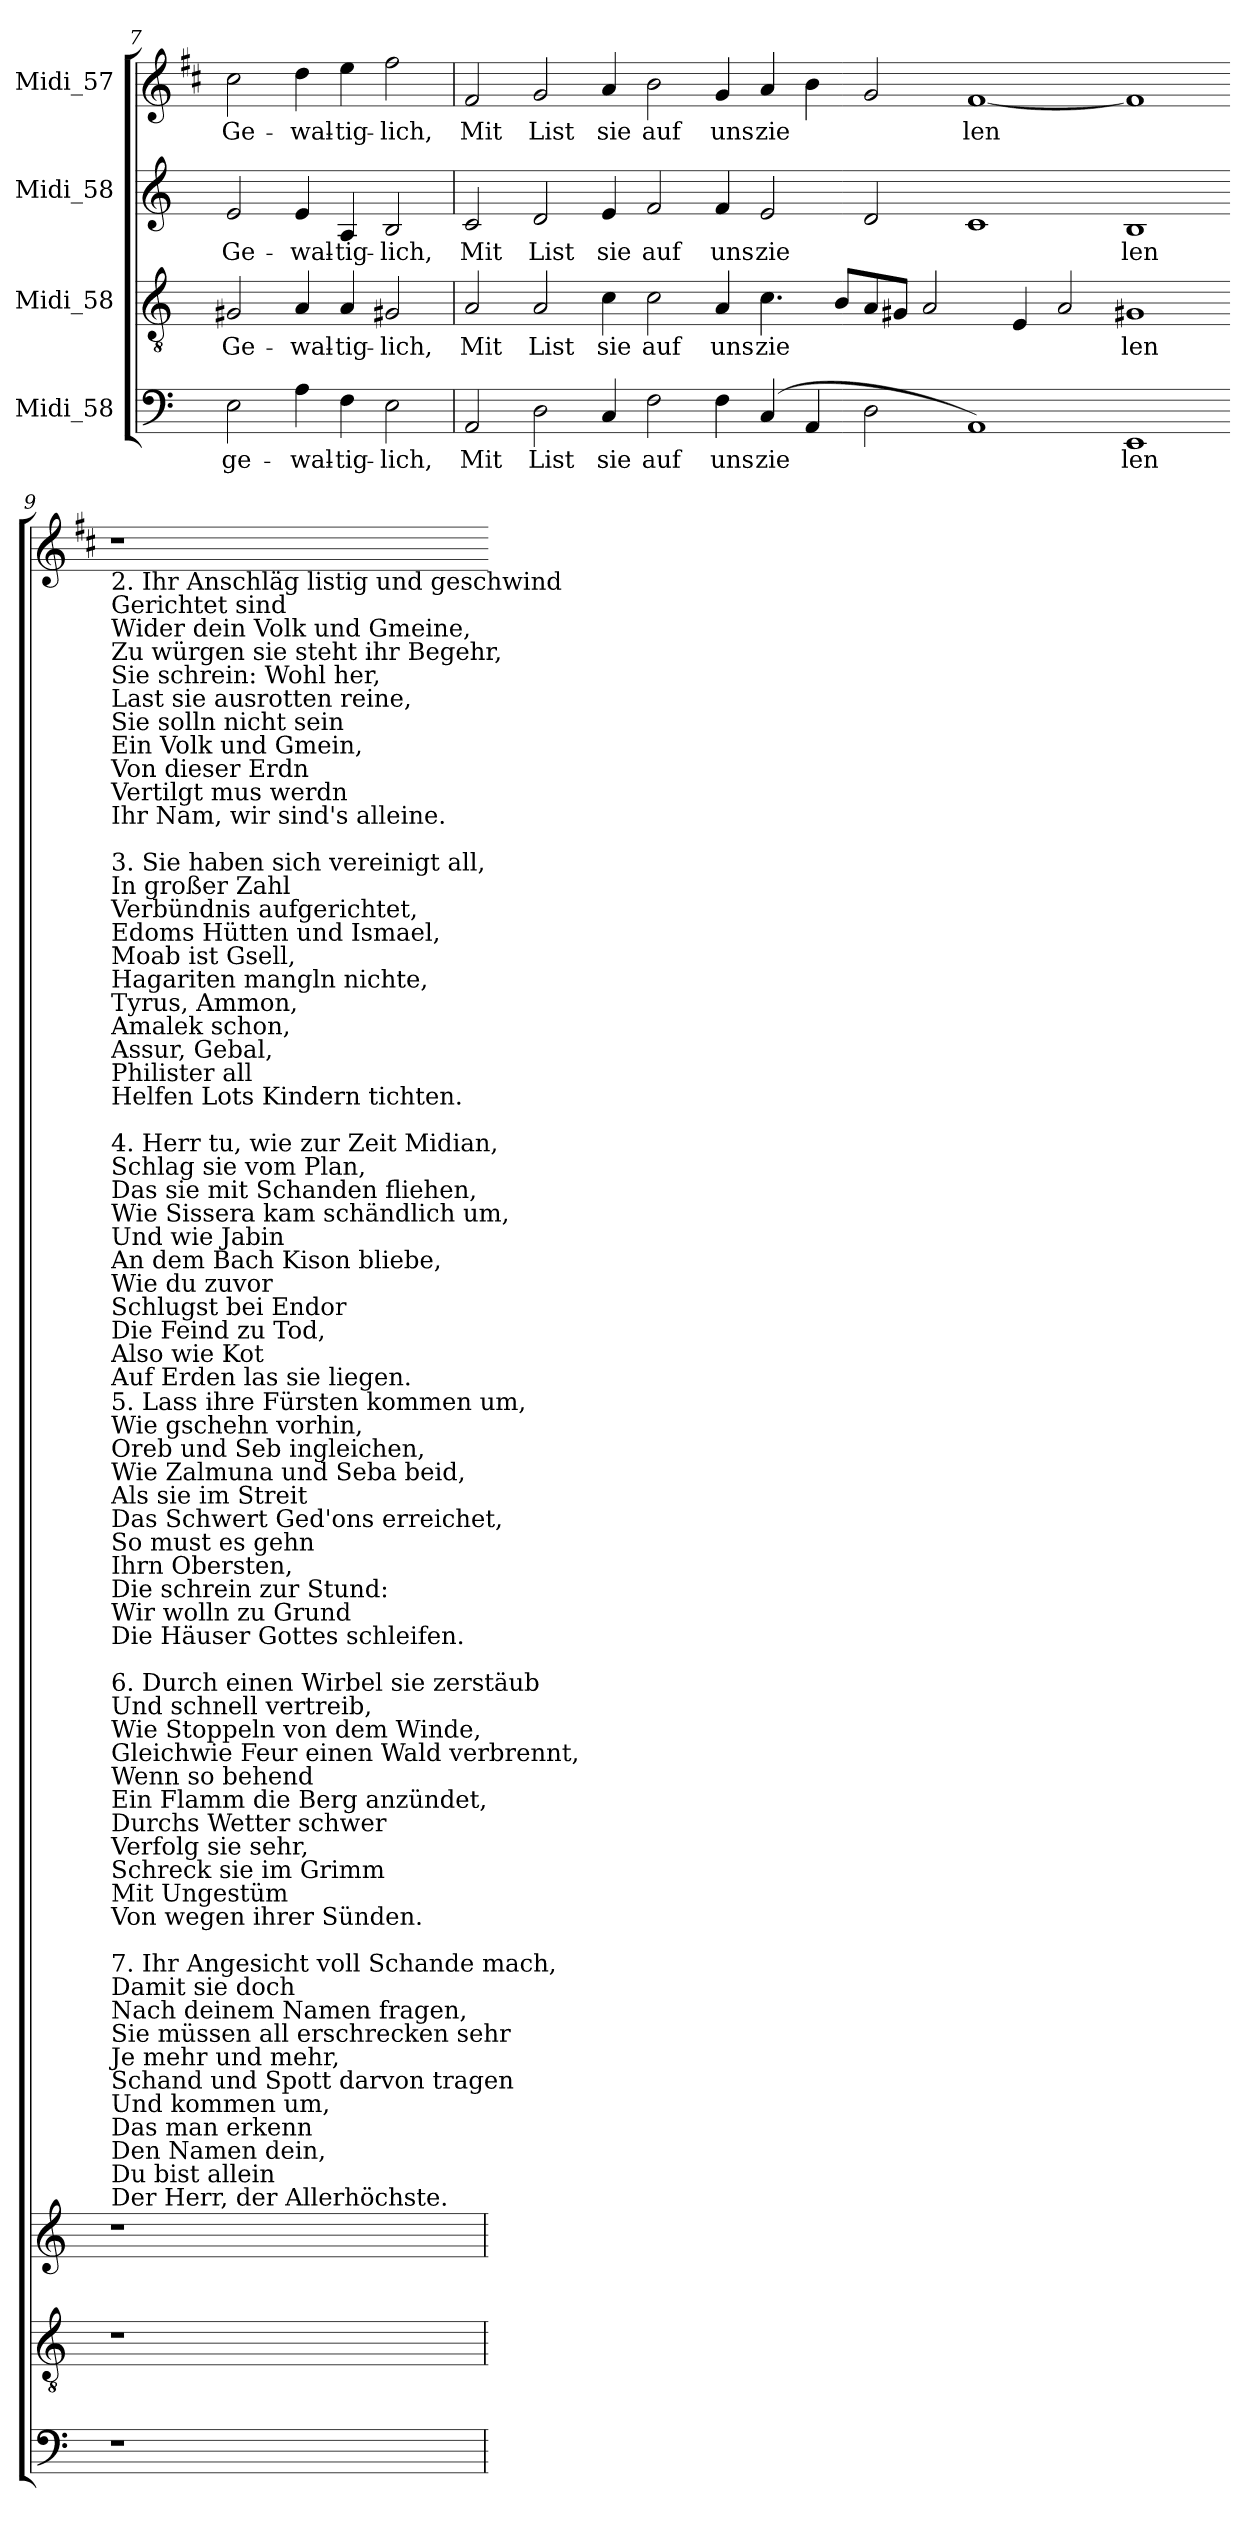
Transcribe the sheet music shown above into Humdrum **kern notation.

**kern	**text	**kern	**text	**kern	**text	**kern	**text
*part4	*part4	*part3	*part3	*part2	*part2	*part1	*part1
*staff4	*staff4	*staff3	*staff3	*staff2	*staff2	*staff1	*staff1
*I"Midi_58	*	*I"Midi_58	*	*I"Midi_58	*	*I"Midi_57	*
!!LO:LB:g=z
*clefF4	*	*clefGv2	*	*clefG2	*	*clefG2	*
*	*	*	*	*	*	*ITrd1c2	*
*k[]	*	*k[]	*	*k[]	*	*k[]	*
*C:	*	*C:	*	*C:	*	*C:	*
=7	=7	=7	=7	=7	=7	=7	=7
!	!LO:LY:b	!	!LO:LY:b	!	!LO:LY:b	!	!LO:LY:b
2E	ge-	2G#X	Ge-	2e	Ge-	2b	Ge-
!	!LO:LY:b	!	!LO:LY:b	!	!LO:LY:b	!	!LO:LY:b
4A	-wal-	4A	-wal-	4e	-wal-	4cc	-wal-
!	!LO:LY:b	!	!LO:LY:b	!	!LO:LY:b	!	!LO:LY:b
4F	-tig-	4A	-tig-	4A	-tig-	4dd	-tig-
!	!LO:LY:b	!	!LO:LY:b	!	!LO:LY:b	!	!LO:LY:b
2E	-lich,	2G#X	-lich,	2B	-lich,	2ee	-lich,
=8	=8	=8	=8	=8	=8	=8	=8
!	!LO:LY:b	!	!LO:LY:b	!	!LO:LY:b	!	!LO:LY:b
2AA	Mit	2A	Mit	2c	Mit	2e	Mit
!	!LO:LY:b	!	!LO:LY:b	!	!LO:LY:b	!	!LO:LY:b
2D	List	2A	List	2d	List	2f	List
!	!LO:LY:b	!	!LO:LY:b	!	!LO:LY:b	!	!LO:LY:b
4C	sie	4c	sie	4e	sie	4g	sie
!	!LO:LY:b	!	!LO:LY:b	!	!LO:LY:b	!	!LO:LY:b
2F	auf	2c	auf	2f	auf	2a	auf
!	!LO:LY:b	!	!LO:LY:b	!	!LO:LY:b	!	!LO:LY:b
4F	uns	4A	uns	4f	uns	4f	uns
!	!LO:LY:b	!	!LO:LY:b	!	!LO:LY:b	!	!LO:LY:b
(>4C	zie	4.c	zie	2e	zie	4g	zie
4AA	.	.	.	.	.	4a	.
.	.	8BL	.	.	.	.	.
2D	.	8A	.	2d	.	2f	.
.	.	8G#XJ	.	.	.	.	.
.	.	2A	.	.	.	.	.
!	!	!	!	!	!	!	!LO:LY:b
1AA)	.	.	.	1c	.	[1e	len
.	.	4E	.	.	.	.	.
.	.	2A	.	.	.	.	.
!	!LO:LY:b	!	!LO:LY:b	!	!LO:LY:b	!	!
1EE	len	1G#X	len	1B	len	1e]	.
!!LO:LB:g=z
=9-	=9-	=9-	=9-	=9-	=9-	=9-	=9-
!	!	!	!	!	!	!LO:TX:b:t=2. Ihr Anschläg listig und geschwind\nGerichtet sind\nWider dein Volk und Gmeine,\nZu würgen sie steht ihr Begehr,\nSie schrein&colon; Wohl her,\nLast sie ausrotten reine,\nSie solln nicht sein\nEin Volk und Gmein,\nVon dieser Erdn\nVertilgt mus werdn\nIhr Nam, wir sind's alleine.\n\n3. Sie haben sich vereinigt all,\nIn großer Zahl\nVerbündnis aufgerichtet,\nEdoms Hütten und Ismael,\nMoab ist Gsell,\nHagariten mangln nichte,\nTyrus, Ammon,\nAmalek schon,\nAssur, Gebal,\nPhilister all\nHelfen Lots Kindern tichten.\n\n4. Herr tu, wie zur Zeit Midian,\nSchlag sie vom Plan,\nDas sie mit Schanden fliehen,\nWie Sissera kam schändlich um,\nUnd wie Jabin\nAn dem Bach Kison bliebe,\nWie du zuvor\nSchlugst bei Endor\nDie Feind zu Tod,\nAlso wie Kot\nAuf Erden las sie liegen.	!
!	!	!	!	!	!	!LO:TX:b:t=5. Lass ihre Fürsten kommen um,\nWie gschehn vorhin,\nOreb und Seb ingleichen,\nWie Zalmuna und Seba beid,\nAls sie im Streit\nDas Schwert Ged'ons erreichet,\nSo must es gehn\nIhrn Obersten,\nDie schrein zur Stund&colon;\nWir wolln zu Grund\nDie Häuser Gottes schleifen.\n\n6. Durch einen Wirbel sie zerstäub\nUnd schnell vertreib,\nWie Stoppeln von dem Winde,\nGleichwie Feur einen Wald verbrennt,\nWenn so behend\nEin Flamm die Berg anzündet,\nDurchs Wetter schwer\nVerfolg sie sehr,\nSchreck sie im Grimm\nMit Ungestüm\nVon wegen ihrer Sünden.\n\n7. Ihr Angesicht voll Schande mach,\nDamit sie doch\nNach deinem Namen fragen,\nSie müssen all erschrecken sehr\nJe mehr und mehr,\nSchand und Spott darvon tragen\nUnd kommen um,\nDas man erkenn\nDen Namen dein,\nDu bist allein\nDer Herr, der Allerhöchste.	!
1r	.	1r	.	1r	.	1r	.
=	=-	=	=-	=	=-	=-	=-
*-	*-	*-	*-	*-	*-	*-	*-
